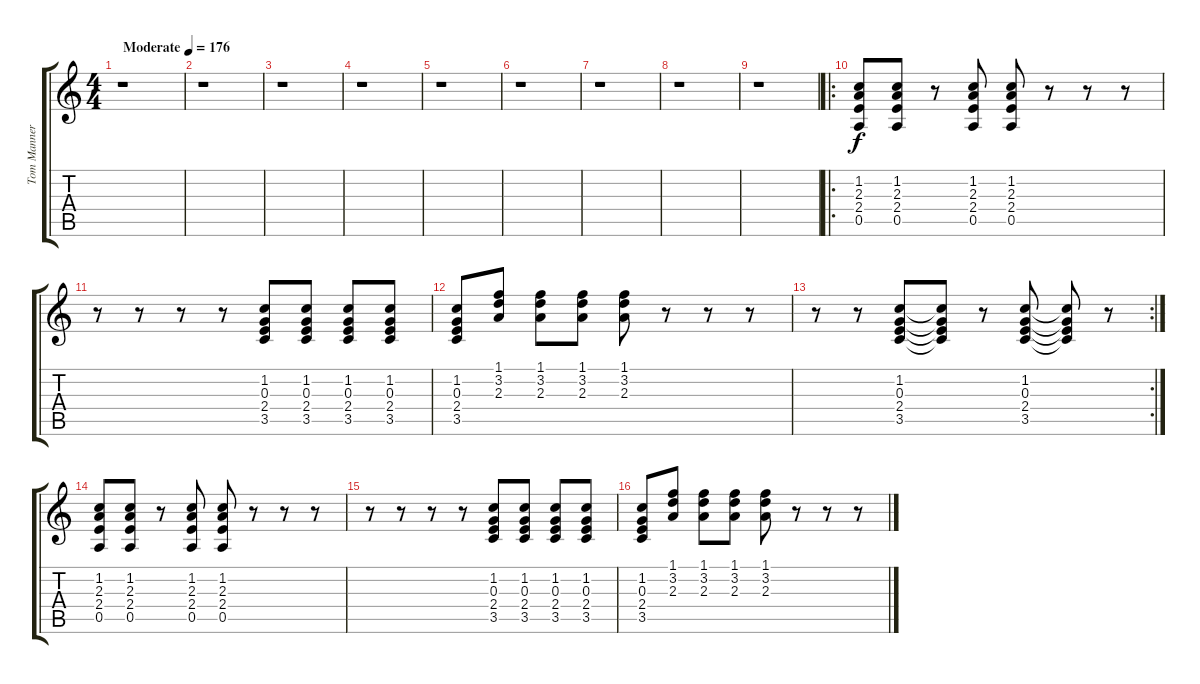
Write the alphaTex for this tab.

\track ("Tom Manners" "Tom Manner") {instrument overdrivenguitar}
\staff {score tabs}
\tuning (E4 B3 G3 D3 A2 D2) {hide}
\ts (4 4)
\tempo (176 "Moderate")
\clef g2
\ks c
r.1{dy f instrument overdrivenguitar} |
r.1 |
r.1 |
r.1 |
r.1 |
r.1 |
r.1 |
r.1 |
r.1 |
\ro
(1.2 2.3 2.4 0.5).8 (1.2 2.3 2.4 0.5).8 r.8 (1.2 2.3 2.4 0.5).8 (1.2 2.3 2.4 0.5).8 r.8 r.8 r.8 |
r.8 r.8 r.8 r.8 (1.2 0.3 2.4 3.5).8 (1.2 0.3 2.4 3.5).8 (1.2 0.3 2.4 3.5).8 (1.2 0.3 2.4 3.5).8 |
(1.2 0.3 2.4 3.5).8 (1.1 3.2 2.3).8 (1.1 3.2 2.3).8 (1.1 3.2 2.3).8 (1.1 3.2 2.3).8 r.8 r.8 r.8 |
\rc 2
r.8 r.8 (1.2 0.3 2.4 3.5).8 (1.2{t} 0.3{t} 2.4{t} 3.5{t}).8 r.8 (1.2 0.3 2.4 3.5).8 (1.2{t} 0.3{t} 2.4{t} 3.5{t}).8 r.8 |
(1.2 2.3 2.4 0.5).8 (1.2 2.3 2.4 0.5).8 r.8 (1.2 2.3 2.4 0.5).8 (1.2 2.3 2.4 0.5).8 r.8 r.8 r.8 |
r.8 r.8 r.8 r.8 (1.2 0.3 2.4 3.5).8 (1.2 0.3 2.4 3.5).8 (1.2 0.3 2.4 3.5).8 (1.2 0.3 2.4 3.5).8 |
(1.2 0.3 2.4 3.5).8 (1.1 3.2 2.3).8 (1.1 3.2 2.3).8 (1.1 3.2 2.3).8 (1.1 3.2 2.3).8 r.8 r.8 r.8
